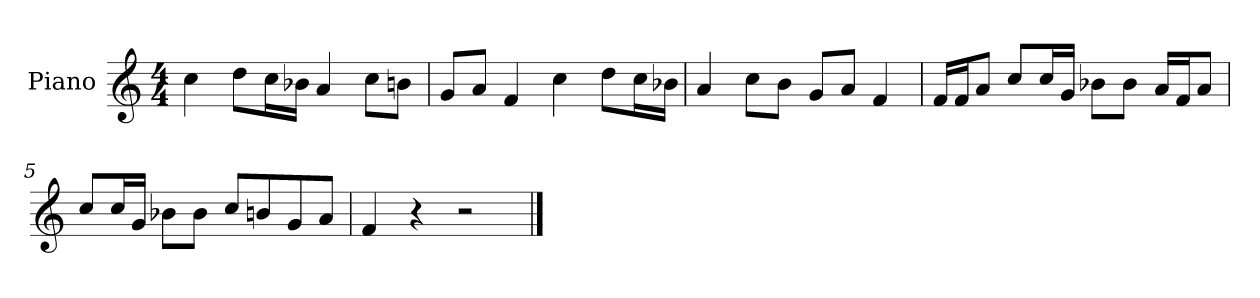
**kern
*part1
*staff1
*I"Piano
*I'P-no
*clefG2
*k[]
*M4/4
*MM90
=1
4cc\
8dd\L
16cc\L
16b-X\JJ
4a/
8cc\L
8bn\J
=2
8g/L
8a/J
4f/
4cc\
8dd\L
16cc\L
16b-X\JJ
=3
4a/
8cc\L
8b\J
8g/L
8a/J
4f/
=4
16f/LL
16f/J
8a/J
8cc/L
16cc/L
16g/JJ
8b-X\L
8b-\J
16a/LL
16f/J
8a/J
!!LO:LB:g=z
=5
8cc/L
16cc/L
16g/JJ
8b-X\L
8b-\J
8cc/L
8bn/
8g/
8a/J
=6
4f/
4r
2r
==
*-
